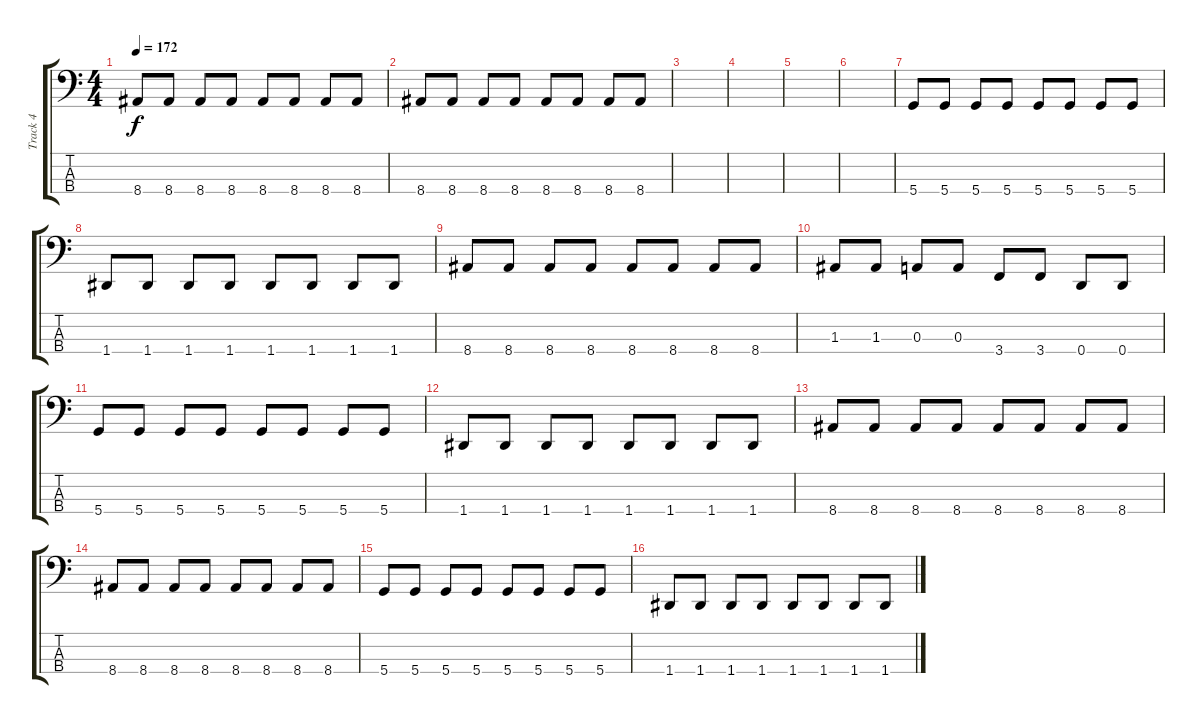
\track ("Track 4" "Track 4") {instrument electricbassfinger}
\staff {score tabs}
\tuning (G2 D2 A1 D1) {hide}
\ts (4 4)
\tempo 172
\clef f4
\ks c
8.4.8{dy f} 8.4.8 8.4.8 8.4.8 8.4.8 8.4.8 8.4.8 8.4.8 |
8.4.8 8.4.8 8.4.8 8.4.8 8.4.8 8.4.8 8.4.8 8.4.8 |
|
|
|
|
5.4.8 5.4.8 5.4.8 5.4.8 5.4.8 5.4.8 5.4.8 5.4.8 |
1.4.8 1.4.8 1.4.8 1.4.8 1.4.8 1.4.8 1.4.8 1.4.8 |
8.4.8 8.4.8 8.4.8 8.4.8 8.4.8 8.4.8 8.4.8 8.4.8 |
1.3.8 1.3.8 0.3.8 0.3.8 3.4.8 3.4.8 0.4.8 0.4.8 |
5.4.8 5.4.8 5.4.8 5.4.8 5.4.8 5.4.8 5.4.8 5.4.8 |
1.4.8 1.4.8 1.4.8 1.4.8 1.4.8 1.4.8 1.4.8 1.4.8 |
8.4.8 8.4.8 8.4.8 8.4.8 8.4.8 8.4.8 8.4.8 8.4.8 |
8.4.8 8.4.8 8.4.8 8.4.8 8.4.8 8.4.8 8.4.8 8.4.8 |
5.4.8 5.4.8 5.4.8 5.4.8 5.4.8 5.4.8 5.4.8 5.4.8 |
1.4.8 1.4.8 1.4.8 1.4.8 1.4.8 1.4.8 1.4.8 1.4.8
